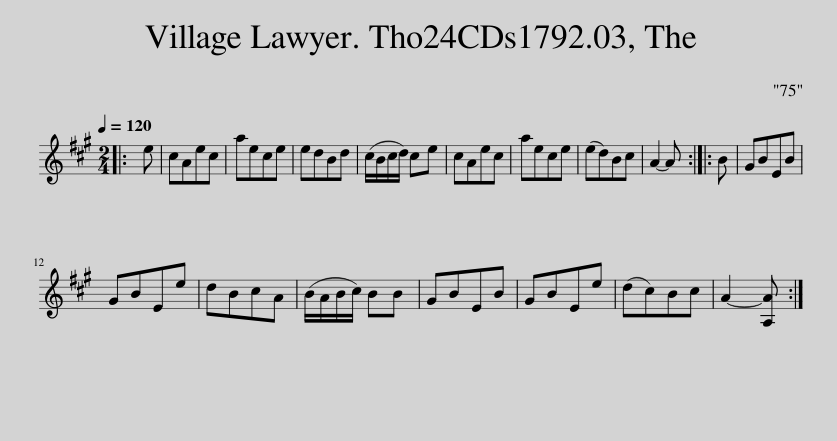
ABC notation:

X:1
L:1/8
Q:1/4=120
M:2/4
I:linebreak $
K:A
V:1 treble
V:1
|: e | cAec | aece | edBd | (c/B/c/d/) ce | %5
 cAec | aece | (ed)Bc | A2- A :: B | %10
 GBEB |$ GBEe | dBcA | (B/A/B/c/) BB | GBEB | %15
 GBEe | (dc)Bc | A2- [A,A] :| %18
